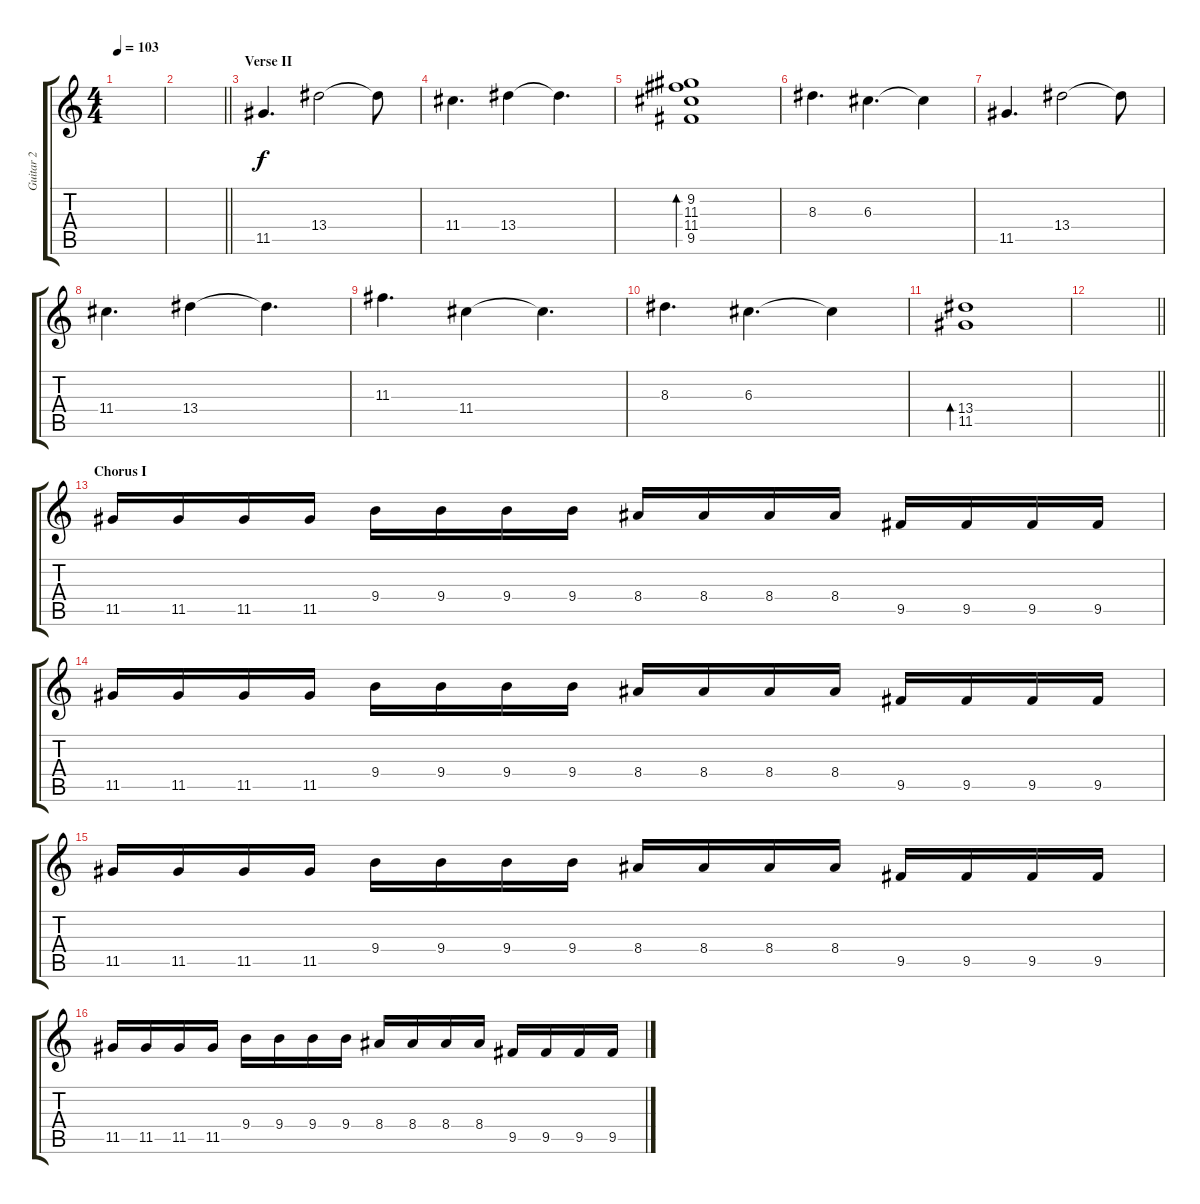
\track ("Guitar 2" "Guitar 2") {instrument electricguitarjazz}
\staff {score tabs}
\tuning (E4 B3 G3 D3 A2 E2) {hide}
\ts (4 4)
\tempo 103
\clef g2
\ks c
|
\barLineRight lightlight
|
\section ("" "Verse II")
11.5.4{d} 13.4.2 13.4{t}.8 |
11.4.4{d} 13.4.4 13.4{t}.4{d} |
(9.2 11.3 11.4 9.5).1{bd 240} |
8.3.4{d} 6.3.4{d} 6.3{t}.4 |
11.5.4{d} 13.4.2 13.4{t}.8 |
11.4.4{d} 13.4.4 13.4{t}.4{d} |
11.3.4{d} 11.4.4 11.4{t}.4{d} |
8.3.4{d} 6.3.4{d} 6.3{t}.4 |
(13.4 11.5).1{bd 240 balance 8} |
\barLineRight lightlight
|
\section ("" "Chorus I")
11.5.16 11.5.16 11.5.16 11.5.16 9.4.16 9.4.16 9.4.16 9.4.16 8.4.16 8.4.16 8.4.16 8.4.16 9.5.16 9.5.16 9.5.16 9.5.16 |
11.5.16 11.5.16 11.5.16 11.5.16 9.4.16 9.4.16 9.4.16 9.4.16 8.4.16 8.4.16 8.4.16 8.4.16 9.5.16 9.5.16 9.5.16 9.5.16 |
11.5.16 11.5.16 11.5.16 11.5.16 9.4.16 9.4.16 9.4.16 9.4.16 8.4.16 8.4.16 8.4.16 8.4.16 9.5.16 9.5.16 9.5.16 9.5.16 |
11.5.16 11.5.16 11.5.16 11.5.16 9.4.16 9.4.16 9.4.16 9.4.16 8.4.16 8.4.16 8.4.16 8.4.16 9.5.16 9.5.16 9.5.16 9.5.16
